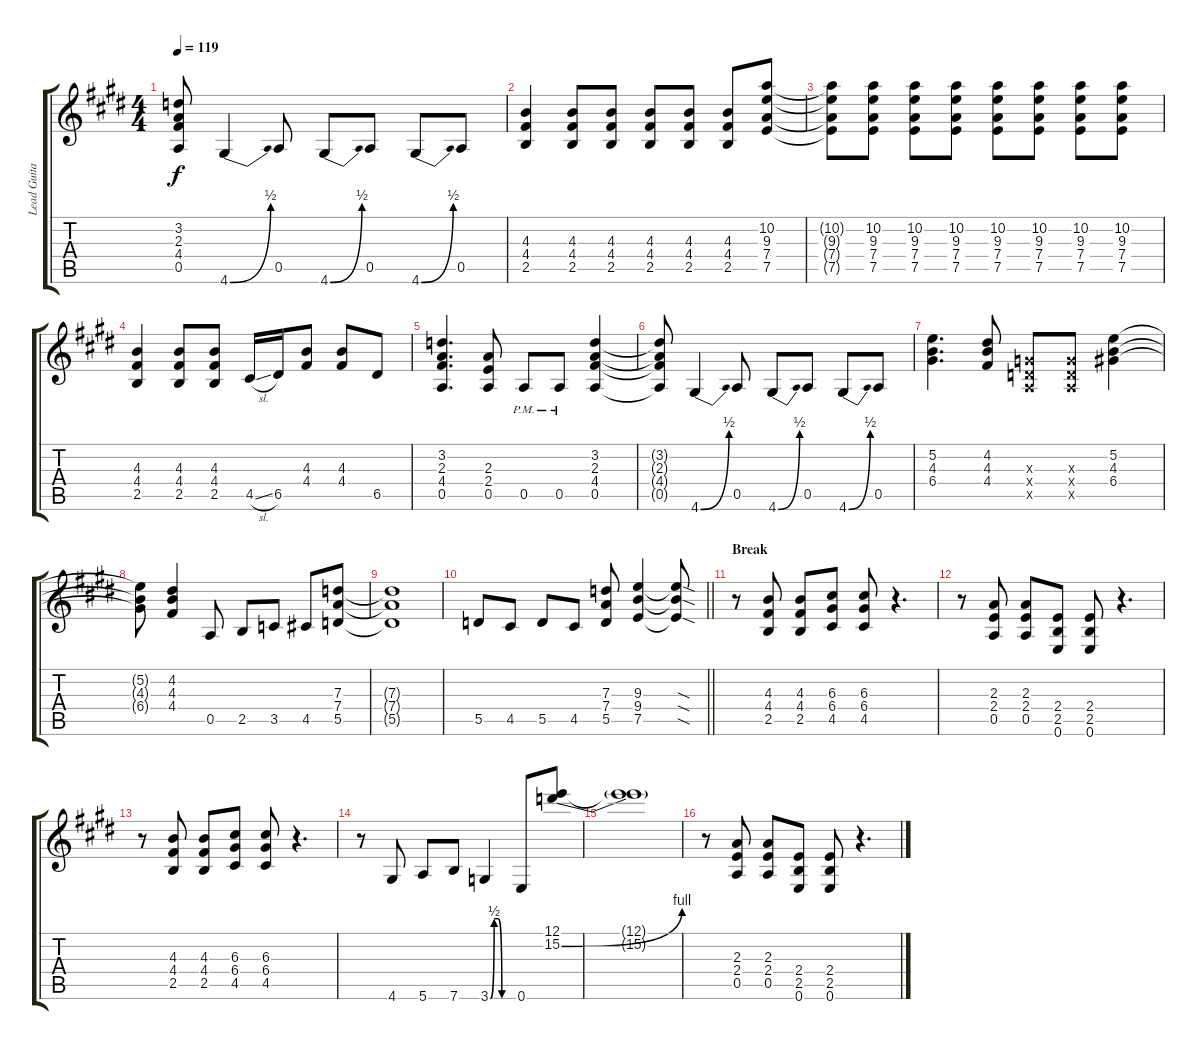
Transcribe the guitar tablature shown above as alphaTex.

\track ("Lead Guitar" "Lead Guita") {instrument distortionguitar}
\staff {score tabs}
\tuning (E4 B3 G3 D3 A2 E2) {hide}
\ts (4 4)
\tempo 119
\clef g2
\ks e
(3.2{t} 2.3{t} 4.4{t} 0.5{t}).8{dy f} 4.6{be (bend 0 0 60 2)}.4 0.5.8 4.6{be (bend 0 0 60 2)}.8 0.5.8 4.6{be (bend 0 0 60 2)}.8 0.5.8 |
(4.3 4.4 2.5).4 (4.3 4.4 2.5).8 (4.3 4.4 2.5).8 (4.3 4.4 2.5).8 (4.3 4.4 2.5).8 (4.3 4.4 2.5).8 (10.2 9.3 7.4 7.5).8 |
(10.2{t} 9.3{t} 7.4{t} 7.5{t}).8 (10.2 9.3 7.4 7.5).8 (10.2 9.3 7.4 7.5).8 (10.2 9.3 7.4 7.5).8 (10.2 9.3 7.4 7.5).8 (10.2 9.3 7.4 7.5).8 (10.2 9.3 7.4 7.5).8 (10.2 9.3 7.4 7.5).8 |
(4.3 4.4 2.5).4 (4.3 4.4 2.5).8 (4.3 4.4 2.5).8 4.5{sl}.16 6.5.16 (4.3 4.4).8 (4.3 4.4).8 6.5.8 |
(3.2 2.3 4.4 0.5).4{d} (2.3 2.4 0.5).8 0.5{pm}.8 0.5{pm}.8 (3.2 2.3 4.4 0.5).4 |
(3.2{t} 2.3{t} 4.4{t} 0.5{t}).8 4.6{be (bend 0 0 60 2)}.4 0.5.8 4.6{be (bend 0 0 60 2)}.8 0.5.8 4.6{be (bend 0 0 60 2)}.8 0.5.8 |
(5.2 4.3 6.4).4{d} (4.2 4.3 4.4).8 (0.3{x} 0.4{x} 0.5{x}).8 (0.3{x} 0.4{x} 0.5{x}).8 (5.2 4.3 6.4).4 |
(5.2{t} 4.3{t} 6.4{t}).8 (4.2 4.3 4.4).4 0.5.8 2.5.8 3.5.8 4.5.8 (7.3 7.4 5.5).8 |
(7.3{t} 7.4{t} 5.5{t}).1 |
\barLineRight lightlight
5.5.8 4.5.8 5.5.8 4.5.8 (7.3 7.4 5.5).8 (9.3 9.4 7.5).4 (9.3{sod t} 9.4{sod t} 7.5{sod t}).8 |
\section ("" "Break")
r.8 (4.3 4.4 2.5).8 (4.3 4.4 2.5).8 (6.3 6.4 4.5).8 (6.3 6.4 4.5).8 r.4{d} |
r.8 (2.3 2.4 0.5).8 (2.3 2.4 0.5).8 (2.4 2.5 0.6).8 (2.4 2.5 0.6).8 r.4{d} |
r.8 (4.3 4.4 2.5).8 (4.3 4.4 2.5).8 (6.3 6.4 4.5).8 (6.3 6.4 4.5).8 r.4{d} |
r.8 4.6.8 5.6.8 7.6.8 3.6{be (custom 0 0 10 2 20 2 30 0 60 0)}.4 0.6.8 (12.1 15.2{be (bend 0 0 60 4)}).8 |
(12.1{t} 15.2{t}).1 |
r.8 (2.3 2.4 0.5).8 (2.3 2.4 0.5).8 (2.4 2.5 0.6).8 (2.4 2.5 0.6).8 r.4{d}
